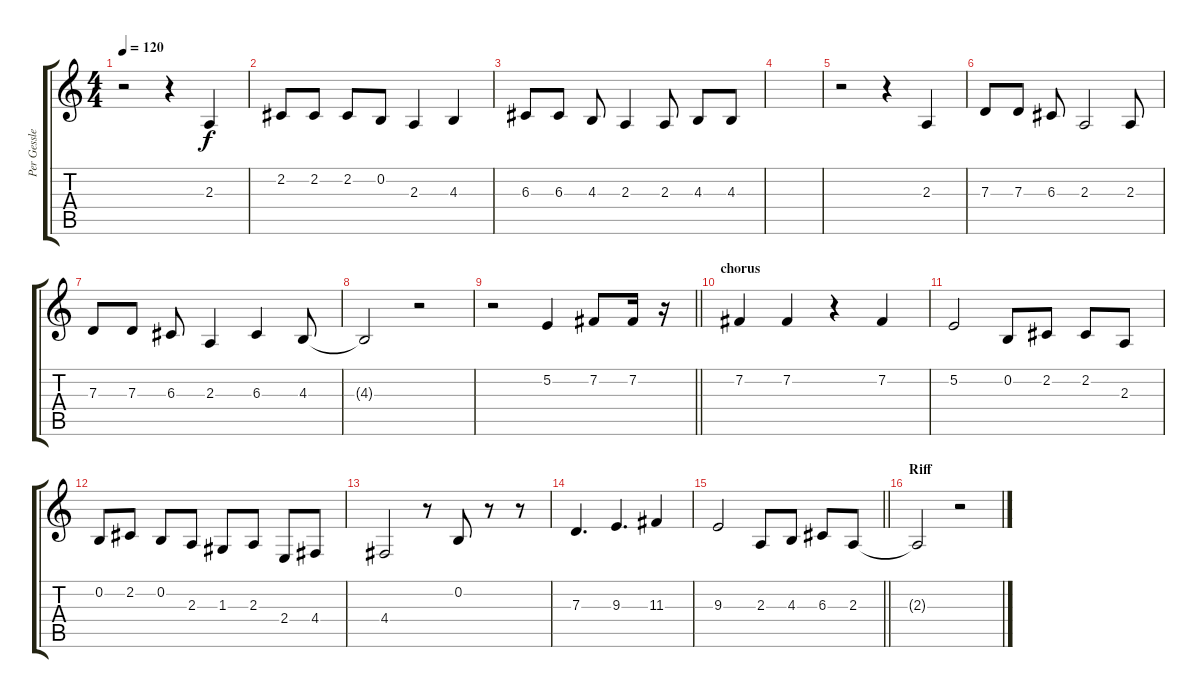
\track ("Per Gessle" "Per Gessle") {instrument lead6voice}
\staff {score tabs}
\tuning (E4 B3 G3 D3 A2 E2) {hide}
\ts (4 4)
\tempo 120
\clef g2
\ks c
r.2{dy f} r.4 2.3.4 |
2.2.8 2.2.8 2.2.8 0.2.8 2.3.4 4.3.4 |
6.3.8 6.3.8 4.3.8 2.3.4 2.3.8 4.3.8 4.3.8 |
|
r.2 r.4 2.3.4 |
7.3.8 7.3.8 6.3.8 2.3.2 2.3.8 |
7.3.8 7.3.8 6.3.8 2.3.4 6.3.4 4.3.8 |
4.3{t}.2 r.2 |
\barLineRight lightlight
r.2 5.2.4 7.2.8 7.2.16 r.16 |
\section ("" "chorus")
7.2.4 7.2.4 r.4 7.2.4 |
5.2.2 0.2.8 2.2.8 2.2.8 2.3.8 |
0.2.8 2.2.8 0.2.8 2.3.8 1.3.8 2.3.8 2.4.8 4.4.8 |
4.4.2 r.8 0.2.8 r.8 r.8 |
7.3.4{d} 9.3.4{d} 11.3.4 |
\barLineRight lightlight
9.3.2 2.3.8 4.3.8 6.3.8 2.3.8 |
\section ("" "Riff")
2.3{t}.2 r.2
